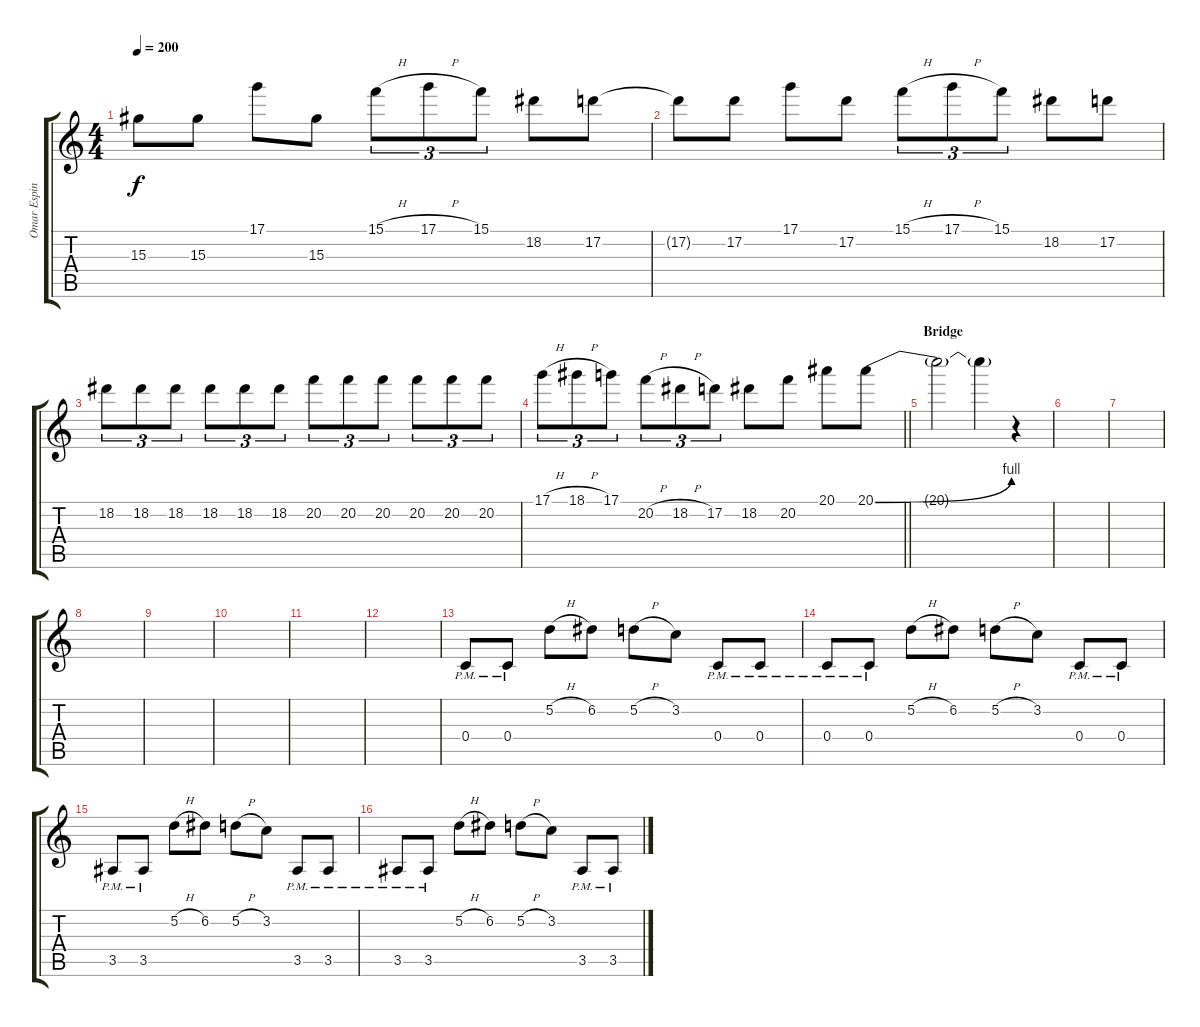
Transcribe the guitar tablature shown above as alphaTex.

\track ("Omar Espina - Guitar" "Omar Espin") {instrument distortionguitar}
\staff {score tabs}
\tuning (D4 A3 F3 C3 G2 C2) {hide}
\ts (4 4)
\tempo 200
\clef g2
\ks c
15.3.8{dy f} 15.3.8 17.1.8 15.3.8 15.1{h}.8{tu (3 2)} 17.1{h}.8{tu (3 2)} 15.1.8{tu (3 2)} 18.2.8 17.2.8 |
17.2{t}.8 17.2.8 17.1.8 17.2.8 15.1{h}.8{tu (3 2)} 17.1{h}.8{tu (3 2)} 15.1.8{tu (3 2)} 18.2.8 17.2.8 |
18.2.8{tu (3 2)} 18.2.8{tu (3 2)} 18.2.8{tu (3 2)} 18.2.8{tu (3 2)} 18.2.8{tu (3 2)} 18.2.8{tu (3 2)} 20.2.8{tu (3 2)} 20.2.8{tu (3 2)} 20.2.8{tu (3 2)} 20.2.8{tu (3 2)} 20.2.8{tu (3 2)} 20.2.8{tu (3 2)} |
\barLineRight lightlight
17.1{h}.8{tu (3 2)} 18.1{h}.8{tu (3 2)} 17.1.8{tu (3 2)} 20.2{h}.8{tu (3 2)} 18.2{h}.8{tu (3 2)} 17.2.8{tu (3 2)} 18.2.8 20.2.8 20.1.8 20.1{be (bend 0 0 60 4)}.8 |
\section ("" "Bridge")
20.1{t}.2 20.1{t}.4 r.4 |
|
|
|
|
|
|
|
0.4{pm}.8 0.4{pm}.8 5.2{h}.8 6.2.8 5.2{h}.8 3.2.8 0.4{pm}.8 0.4{pm}.8 |
0.4{pm}.8 0.4{pm}.8 5.2{h}.8 6.2.8 5.2{h}.8 3.2.8 0.4{pm}.8 0.4{pm}.8 |
3.5{pm}.8 3.5{pm}.8 5.2{h}.8 6.2.8 5.2{h}.8 3.2.8 3.5{pm}.8 3.5{pm}.8 |
3.5{pm}.8 3.5{pm}.8 5.2{h}.8 6.2.8 5.2{h}.8 3.2.8 3.5{pm}.8 3.5{pm}.8
